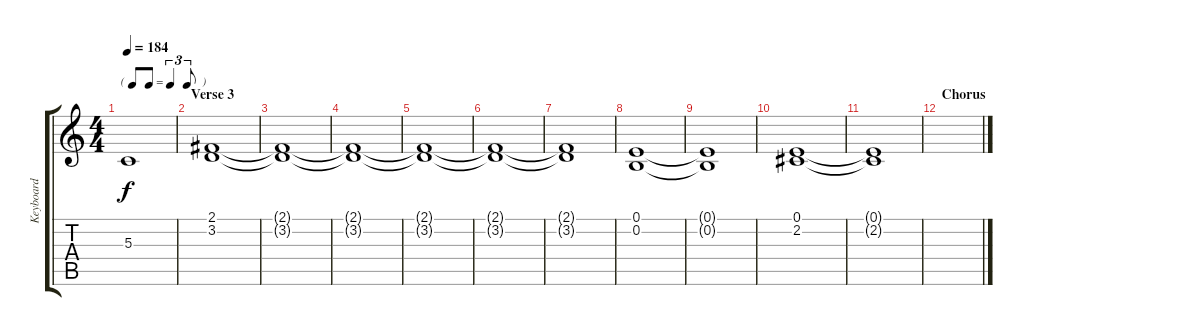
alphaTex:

\track ("Keyboard" "Keyboard") {instrument drawbarorgan}
\staff {score tabs}
\tuning (E4 B3 G3 D3 A2 E2) {hide}
\ts (4 4)
\tf triplet8th
\tempo 184
\clef g2
\ks c
5.3{t}.1{dy f} |
\section ("" "Verse 3")
(2.1 3.2).1{volume 4 balance 3 instrument drawbarorgan} |
(2.1{t} 3.2{t}).1 |
(2.1{t} 3.2{t}).1 |
(2.1{t} 3.2{t}).1 |
(2.1{t} 3.2{t}).1 |
(2.1{t} 3.2{t}).1 |
(0.1 0.2).1 |
(0.1{t} 0.2{t}).1 |
(0.1 2.2).1 |
(0.1{t} 2.2{t}).1 |
\section ("" "Chorus")
